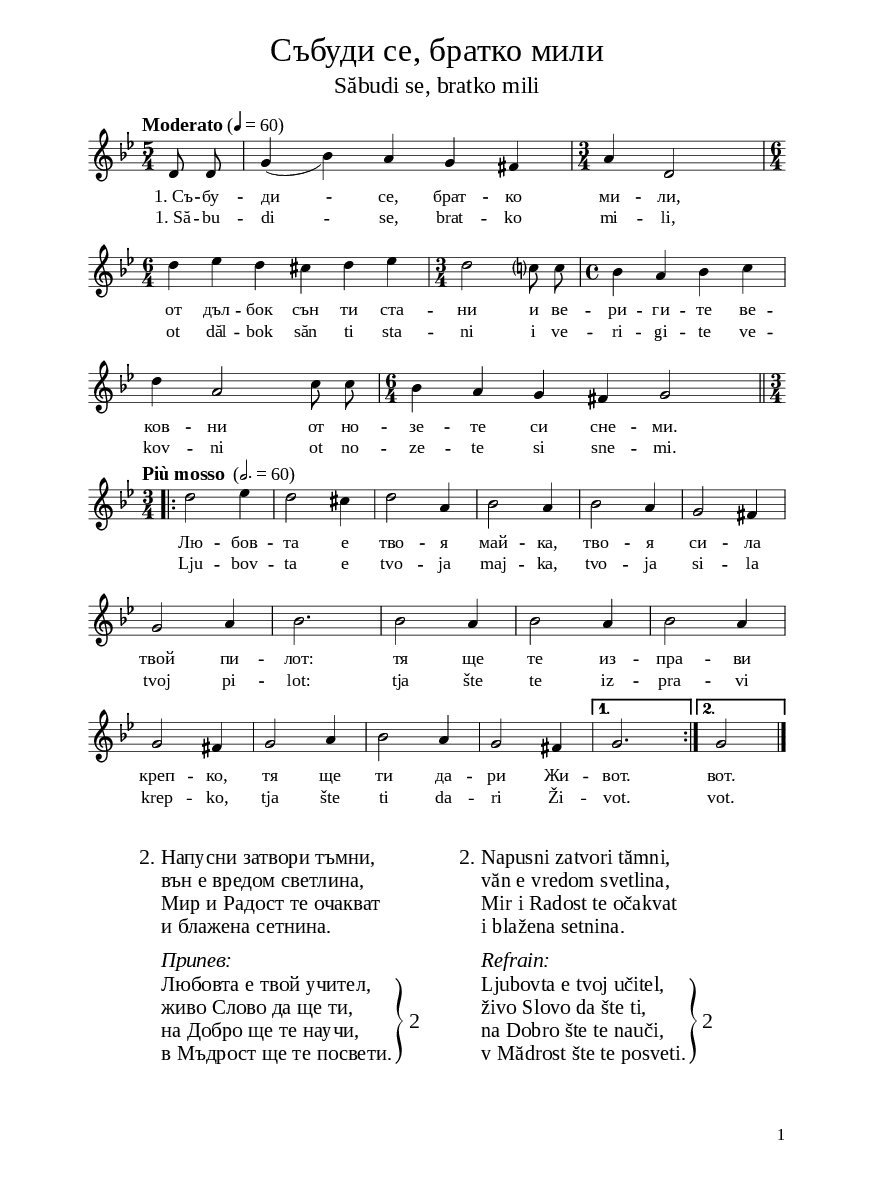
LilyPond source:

\version "2.24.4"

% include paper part and global functions
\include "include/globals.ily"

"rightBraces025" = \markup {
  \column {
    % repeat braces
    \translate #'(0 . -21.7 )
    \right-brace #41

  }
  \column {
    % repeat numbers


    \translate #'(0 . -22.6 )
    2

  }
}


\bookpart {
  \label #'ref025
  \tocItem \markup "Събуди се, братко мили – Săbudi se, bratko mili"
  \include "include/bookpart-paper.ily"
  \score {
    \include "include/score-layout.ily"

    \new Voice \absolute {
      \clef treble
      \key g \minor
      \time 5/4
      \tempoFunc "Moderato" 4 "60"
      \autoBeamOff

      \partial 4
      d'8 d'8 | \slurDown g'4(bes'4) \slurNeutral a'4 g'4 fis'4 | \time 3/4 a'4 d'2 | \time 6/4 \break
      d''4 es''4 d''4 cis''4 d''4 es''4 | \time 3/4 d''2 c''?8 c''8 | \time 4/4 bes'4 a'4 bes'4 c''4 \break
      d''4 a'2 c''8 c''8 | \time 6/4 bes'4 a'4 g'4 fis'4 g'2 | \time 3/4 \break
      \repeat volta 2 {
        \bar ".|:-||"

        \tempoFunc "Più mosso " 2. "60"
        d''2 es''4 | d''2 cis''4| d''2  a'4 | bes'2 a'4 | bes'2 a'4 | g'2 fis'4 | \break
        g'2 a'4 | bes'2. | bes'2 a'4 | bes'2 a'4 | bes'2 a'4| \break
        g'2 fis'4 | g'2 a'4 | bes'2 a'4 | g'2 fis'4 |
      }
      \alternative {
        {
          g'2.|
        }   {
          g'2 \bar "|."
        }
      }

    }

    \addlyrics {
      "1. Съ" -- бу -- ди -- се, брат -- ко ми -- ли,
      от дъл -- бок сън ти ста -- ни и ве -- ри -- ги -- те ве --
      ков -- ни от но -- зе -- те си сне -- ми.
      Лю -- бов -- та е тво -- я май -- ка, тво -- я си -- ла
      твой пи -- лот: тя ще те из -- пра -- ви
      креп -- ко, тя ще ти да -- ри Жи -- вот. вот.
    }
    \addlyrics {
      "1. Să" -- bu -- di -- se, brat -- ko mi -- li,
      ot dăl -- bok săn ti sta -- ni i ve -- ri -- gi -- te ve --
      kov -- ni ot no -- ze -- te si sne -- mi.
      Lju -- bov -- ta e tvo -- ja maj -- ka, tvo -- ja si -- la
      tvoj pi -- lot: tja šte te iz -- pra -- vi
      krep -- ko, tja šte ti da -- ri Ži -- vot. vot.
    }

    \header {
      title = \titleFunc "Събуди се, братко мили" "Săbudi se, bratko mili"
    }

    \midi{}

  } % score

  \markup \empty-two


  \markup \abs-fontsize #10 {
    \hspace #7
    \override #`(baseline-skip . ,bgCoupletBaselineSkip) % affects space between column lines

    \column {

      \line { 2.  Напусни затвори тъмни, }
      \line {   "   " вън е вредом светлина, }
      \line {   "   " Мир и Радост те очакват }
      \line {   "   " и блажена сетнина. }
      \vspace #0.5
      \line { "   " \italic {Припев: } }
      \line { "   "Любовта е твой учител, }
      \line {   "   " живо Слово да ще ти, }
      \line {   "   " на Добро ще те научи, }
      \line {   "   " в Мъдрост ще те посвети. }

    }
    \"rightBraces025"

    \hspace #5
    \override #`(baseline-skip . ,bgCoupletBaselineSkip) % affects space between column lines
    \column {

      \line { 2.  Napusni zatvori tămni, }
      \line {   "   " văn e vredom svetlina, }
      \line {   "   " Mir i Radost te očakvat }
      \line {   "   " i blažena setnina. }
      \vspace #0.5
      \line { "   " \italic {Refrain: } }
      \line { "   "Ljubovta e tvoj učitel, }
      \line {   "   " živo Slovo da šte ti, }
      \line {   "   " na Dobro šte te nauči, }
      \line {   "   " v Mădrost šte te posveti. }

    } %column
    \"rightBraces025"
  } % markup

  \pageBreak

  \markup \abs-fontsize #10 {
    \hspace #7
    \override #`(baseline-skip . ,bgCoupletBaselineSkip) % affects space between column lines
    \column {


      \line { 3. И на брата си продумай }
      \line {   "   " сладка дума с подтик нов; }
      \line {   "   " ти сърцето му да стоплиш }
      \line {   "   " с твойта искрена любов. }
      \vspace #0.5
      \line { "   " \italic {Припев: } }
      \line { "   "Любовта е твой спасител, }
      \line {   "   " нея в помощ призови: }
      \line {   "   " тя душата ти от гнета }
      \line {   "   " скоро ще освободи. }
    } \"rightBraces025"


    \hspace #5
    \override #`(baseline-skip . ,bgCoupletBaselineSkip) % affects space between column lines
    \column {
      \line { 3. I na brata si produmaj }
      \line {   "   " sladka duma s podtik nov; }
      \line {   "   " ti sărceto mu da stopliš }
      \line {   "   " s tvojta iskrena ljubov. }
      \vspace #0.5
      \line { "   " \italic {Refrain: } }
      \line { "   "Ljubovta e tvoj spasitel, }
      \line {   "   " neja v pomošt prizovi: }
      \line {   "   " tja dušata ti ot gneta }
      \line {   "   " skoro šte osvobodi. }
    } %column
    \"rightBraces025"
  } % markup

  \markup \vspace #3

  % include foreign translation(s) of the song
  \version "2.24.4"

\markup \fill-line { \fontsize #deTitleFontSize "Wache auf, lieber Bruder" }
\markup \null
\markup \null
\markup \abs-fontsize #10 {
  \hspace #25
  \override #`(baseline-skip . ,deCoupletBaselineSkip)

  \column {
    \line { 1. Wache auf, lieber Bruder, }
    \line {   "   " erhebe dich vom tiefen Schlaf}
    \line {   "   " und nimm die jahrhundertealten Ketten}
    \line {   "   " von deinen Füßen ab.}

     \vspace #0.5
    \line { "   " \italic { Refrain:}  }
    \line { "   "Die Liebe ist deine Mutter,}
    \line {   "   "deine Kraft, dein Pilot; }
    \line {   "   " sie wird dich stark aufrichten, }
    \line {   "   " dir Leben schenken. }

    \vspace #0.5
    \line {    2. Verlasse die düsteren Gefängnisse, }
    \line {   "   "draußen ist überall Licht; }
    \line {   "   " Frieden und Freude erwarten dich, }
    \line {   "   " und seliges Danach. }


    \vspace #0.5
    \line { "   " \italic { Refrain:}  }
    \line { "   " Die Liebe ist dein Meister, }
    \line {   "   " auf dass sie dir das lebendige Wort geben wird; }
    \line {   "   " sie wird dich das Gute lehren }
    \line {   "   " und dich in die Weisheit einweihen. }


   \vspace #0.5
    \line { 3. Und sage deinem Bruder, }
    \line {   "   " ein süßes Wort mit neuer Regung; }
    \line {   "   " auf dass du sein Herz erwärmst }
    \line {   "   " mit deiner aufrichtigen Liebe.}

     \vspace #0.5
    \line { "   " \italic { Refrain: } }
    \line {"   "    Die Liebe ist dein Erlöser: }
    \line {   "   " Ruf sie zur Hilfe; }
    \line {   "   " sie wird deine Seele vom Joch}
    \line {   "   " bald befreien.}

  }

}


} % bookpart
